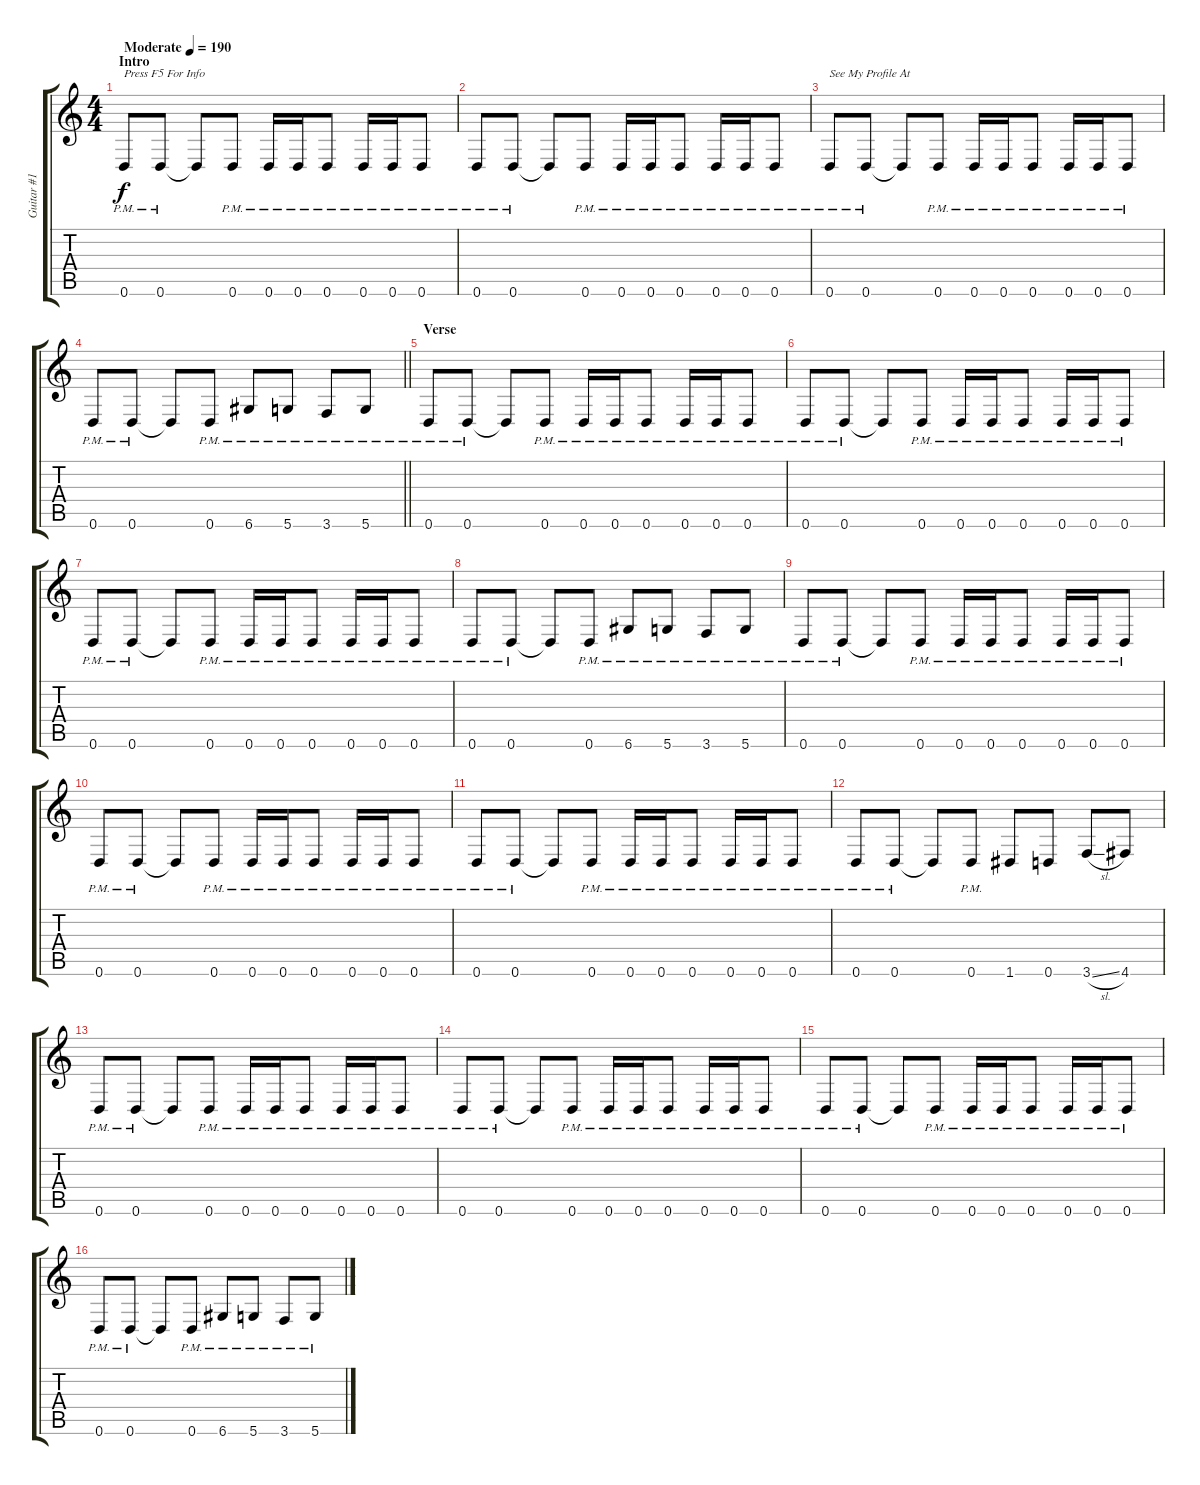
\track ("Guitar #1" "Guitar #1") {instrument distortionguitar}
\staff {score tabs}
\tuning (E4 B3 G3 D3 A2 D2) {hide}
\ts (4 4)
\section ("" "Intro")
\tempo (190 "Moderate")
\clef g2
\ks c
0.6{pm}.8{txt "Press F5 For Info" dy f instrument distortionguitar} 0.6{pm}.8 0.6{t}.8 0.6{pm}.8 0.6{pm}.16 0.6{pm}.16 0.6{pm}.8 0.6{pm}.16 0.6{pm}.16 0.6{pm}.8 |
0.6{pm}.8 0.6{pm}.8 0.6{t}.8 0.6{pm}.8 0.6{pm}.16 0.6{pm}.16 0.6{pm}.8 0.6{pm}.16 0.6{pm}.16 0.6{pm}.8 |
0.6{pm}.8{txt "See My Profile At"} 0.6{pm}.8 0.6{t}.8 0.6{pm}.8 0.6{pm}.16 0.6{pm}.16 0.6{pm}.8 0.6{pm}.16 0.6{pm}.16 0.6{pm}.8 |
\barLineRight lightlight
0.6{pm}.8 0.6{pm}.8 0.6{t}.8 0.6{pm}.8 6.6{pm}.8 5.6{pm}.8 3.6{pm}.8 5.6{pm}.8 |
\section ("" "Verse")
0.6{pm}.8 0.6{pm}.8 0.6{t}.8 0.6{pm}.8 0.6{pm}.16 0.6{pm}.16 0.6{pm}.8 0.6{pm}.16 0.6{pm}.16 0.6{pm}.8 |
0.6{pm}.8 0.6{pm}.8 0.6{t}.8 0.6{pm}.8 0.6{pm}.16 0.6{pm}.16 0.6{pm}.8 0.6{pm}.16 0.6{pm}.16 0.6{pm}.8 |
0.6{pm}.8 0.6{pm}.8 0.6{t}.8 0.6{pm}.8 0.6{pm}.16 0.6{pm}.16 0.6{pm}.8 0.6{pm}.16 0.6{pm}.16 0.6{pm}.8 |
0.6{pm}.8 0.6{pm}.8 0.6{t}.8 0.6{pm}.8 6.6{pm}.8 5.6{pm}.8 3.6{pm}.8 5.6{pm}.8 |
0.6{pm}.8 0.6{pm}.8 0.6{t}.8 0.6{pm}.8 0.6{pm}.16 0.6{pm}.16 0.6{pm}.8 0.6{pm}.16 0.6{pm}.16 0.6{pm}.8 |
0.6{pm}.8 0.6{pm}.8 0.6{t}.8 0.6{pm}.8 0.6{pm}.16 0.6{pm}.16 0.6{pm}.8 0.6{pm}.16 0.6{pm}.16 0.6{pm}.8 |
0.6{pm}.8 0.6{pm}.8 0.6{t}.8 0.6{pm}.8 0.6{pm}.16 0.6{pm}.16 0.6{pm}.8 0.6{pm}.16 0.6{pm}.16 0.6{pm}.8 |
0.6{pm}.8 0.6{pm}.8 0.6{t}.8 0.6{pm}.8 1.6.8 0.6.8 3.6{sl}.8 4.6.8 |
0.6{pm}.8 0.6{pm}.8 0.6{t}.8 0.6{pm}.8 0.6{pm}.16 0.6{pm}.16 0.6{pm}.8 0.6{pm}.16 0.6{pm}.16 0.6{pm}.8 |
0.6{pm}.8 0.6{pm}.8 0.6{t}.8 0.6{pm}.8 0.6{pm}.16 0.6{pm}.16 0.6{pm}.8 0.6{pm}.16 0.6{pm}.16 0.6{pm}.8 |
0.6{pm}.8 0.6{pm}.8 0.6{t}.8 0.6{pm}.8 0.6{pm}.16 0.6{pm}.16 0.6{pm}.8 0.6{pm}.16 0.6{pm}.16 0.6{pm}.8 |
0.6{pm}.8 0.6{pm}.8 0.6{t}.8 0.6{pm}.8 6.6{pm}.8 5.6{pm}.8 3.6{pm}.8 5.6{pm}.8
